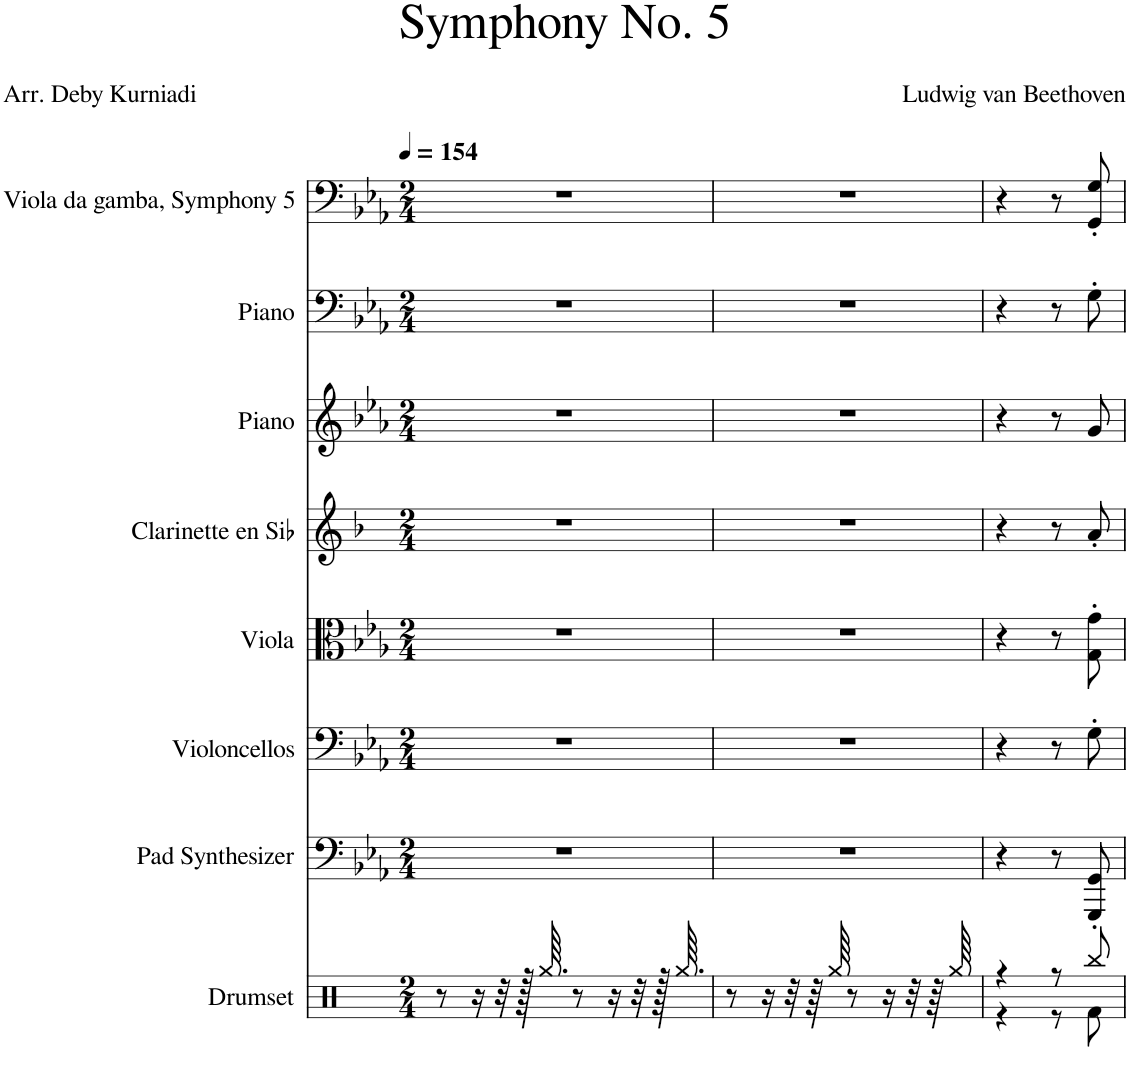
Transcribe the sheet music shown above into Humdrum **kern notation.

**kern	**kern	**kern	**kern	**kern	**kern	**kern	**kern
*part8	*part7	*part6	*part5	*part4	*part3	*part2	*part1
*staff8	*staff7	*staff6	*staff5	*staff4	*staff3	*staff2	*staff1
*I"Drumset	*I"Pad Synthesizer	*I"Violoncellos	*I"Viola	*I"Clarinette en Sib	*I"Piano	*I"Piano	*I"Viola da gamba, Symphony 5
*I'Drs.	*I'Synth.	*I'Vcs.	*I'Vla.	*I'Clar. Sib	*I'Pno.	*I'Pno.	*I'Vla. d. g.
*clefX	*clefF4	*clefF4	*clefC3	*clefG2	*clefG2	*clefF4	*clefF4
*	*	*	*	*Trd1c2	*	*	*
*k[]	*k[b-e-a-]	*k[b-e-a-]	*k[b-e-a-]	*k[b-]	*k[b-e-a-]	*k[b-e-a-]	*k[b-e-a-]
*M2/4	*M2/4	*M2/4	*M2/4	*M2/4	*M2/4	*M2/4	*M2/4
*MM154	*MM154	*MM154	*MM154	*MM154	*MM154	*MM154	*MM154
=1	=1	=1	=1	=1	=1	=1	=1
8r	2r	2r	2r	2r	2r	2r	2r
16r	.	.	.	.	.	.	.
32r	.	.	.	.	.	.	.
128r	.	.	.	.	.	.	.
64.Rgg/	.	.	.	.	.	.	.
8r	.	.	.	.	.	.	.
16r	.	.	.	.	.	.	.
32r	.	.	.	.	.	.	.
128r	.	.	.	.	.	.	.
64.Rgg/	.	.	.	.	.	.	.
=2	=2	=2	=2	=2	=2	=2	=2
8r	2r	2r	2r	2r	2r	2r	2r
16r	.	.	.	.	.	.	.
32r	.	.	.	.	.	.	.
64r	.	.	.	.	.	.	.
64Rgg/	.	.	.	.	.	.	.
8r	.	.	.	.	.	.	.
16r	.	.	.	.	.	.	.
32r	.	.	.	.	.	.	.
64r	.	.	.	.	.	.	.
64Rgg/	.	.	.	.	.	.	.
=3	=3	=3	=3	=3	=3	=3	=3
*^	*	*	*	*	*	*	*
4r	4r	4r	4r	4r	4r	4r	4r	4r
8r	8r	8r	8r	8r	8r	8r	8r	8r
8Rbb/	8Rf\	8GGG/' 8GG/'	8G'\	8G\' 8g\'	8a'/	8g/	8G'\	8GG/' 8G/'
*v	*v	*	*	*	*	*	*	*
=	=	=	=	=	=	=	=
*-	*-	*-	*-	*-	*-	*-	*-
